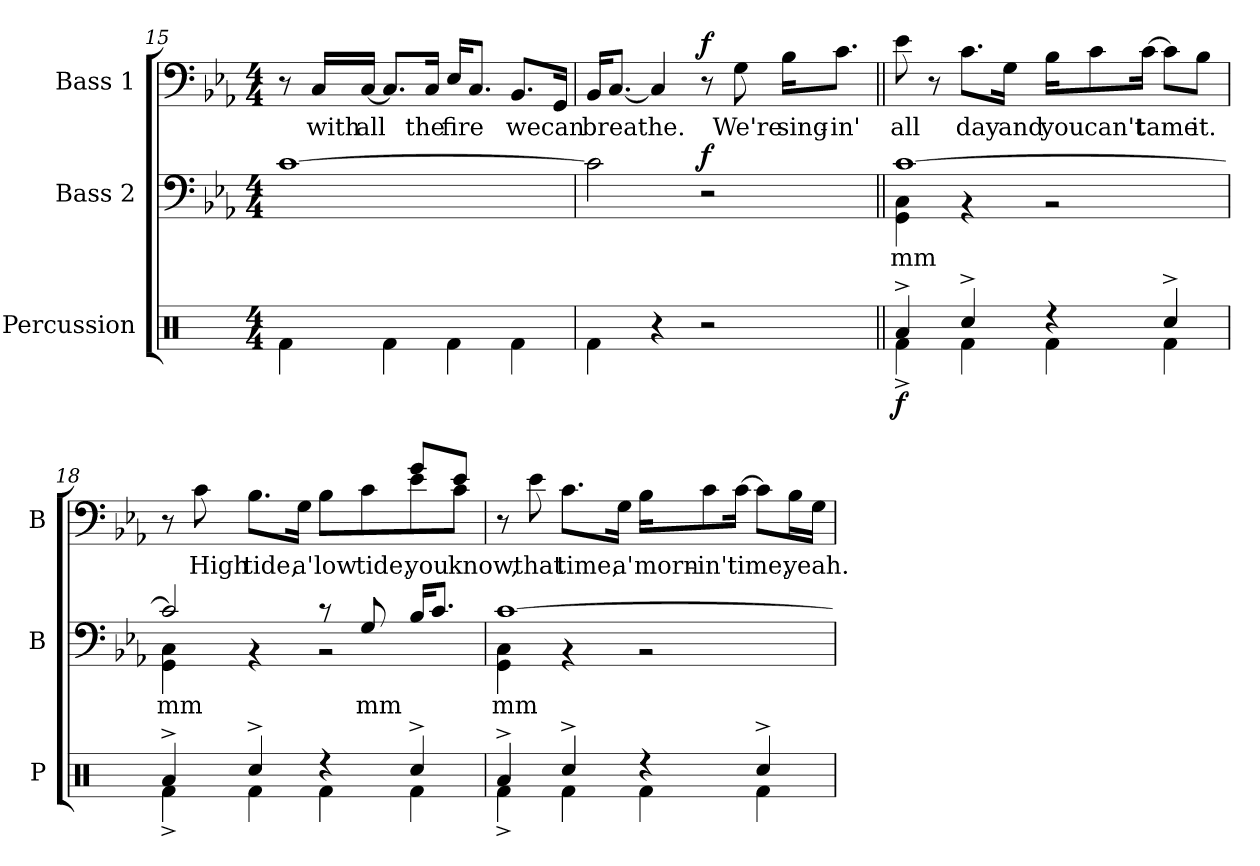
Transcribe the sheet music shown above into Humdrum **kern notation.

**kern	**dynam	**kern	**text	**dynam	**kern	**text	**dynam
*part3	*part3	*part2	*part2	*part2	*part1	*part1	*part1
*staff3	*staff3	*staff2	*staff2	*staff2	*staff1	*staff1	*staff1
*I"Percussion	*	*I"Bass 2	*	*	*I"Bass 1	*	*
*I'P	*	*I'B	*	*	*I'B	*	*
!!LO:LB:g=z
*clefX	*	*clefF4	*	*	*clefF4	*	*
*	*	*ITrd7c12	*	*	*	*	*
*k[]	*	*k[b-e-a-]	*	*	*k[b-e-a-]	*	*
*M4/4	*	*M4/4	*	*	*M4/4	*	*
=15	=15	=15	=15	=15	=15	=15	=15
4Rf\	.	[1C	.	.	8r	.	.
!	!	!	!	!	!	!LO:LY:b	!
.	.	.	.	.	16C/LL	with	.
!	!	!	!	!	!	!LO:LY:b	!
.	.	.	.	.	[16C/JJ	all	.
4Rf\	.	.	.	.	8.C/L]	.	.
!	!	!	!	!	!	!LO:LY:b	!
.	.	.	.	.	16C/Jk	the	.
!	!	!	!	!	!	!LO:LY:b	!
4Rf\	.	.	.	.	16E-/KL	fire	.
.	.	.	.	.	8.C/J	.	.
!	!	!	!	!	!	!LO:LY:b	!
4Rf\	.	.	.	.	8.BB-/L	we	.
!	!	!	!	!	!	!LO:LY:b	!
.	.	.	.	.	16GG/Jk	can	.
=16	=16	=16	=16	=16	=16	=16	=16
!	!	!	!	!	!	!LO:LY:b	!
4Rf\	.	2C\]	.	.	16BB-/KL	breathe.	.
.	.	.	.	.	[8.C/J	.	.
4r	.	.	.	.	4C/]	.	.
!	!	!	!	!LO:DY:b	!	!	!LO:DY:b
2r	.	2r	.	f	8r	.	f
!	!	!	!	!	!	!LO:LY:b	!
.	.	.	.	.	8G\	We're	.
!	!	!	!	!	!	!LO:LY:b	!
.	.	.	.	.	16B-\KL	sing-	.
!	!	!	!	!	!	!LO:LY:b	!
.	.	.	.	.	8.c\J	-in'	.
=17||	=17||	=17||	=17||	=17||	=17||	=17||	=17||
*^	*	*^	*	*	*	*	*
!	!	!LO:DY:b	!	!	!LO:LY:b	!	!	!LO:LY:b	!
4Ra^/	4Rf^\	f	[1C	4GGG\ 4CC\	mm	.	8e-\	all	.
.	.	.	.	.	.	.	8r	.	.
!	!	!	!	!	!	!	!	!LO:LY:b	!
4Rcc^/	4Rf\	.	.	4r	.	.	8.c\L	day	.
!	!	!	!	!	!	!	!	!LO:LY:b	!
.	.	.	.	.	.	.	16G\Jk	and	.
!	!	!	!	!	!	!	!	!LO:LY:b	!
4r	4Rf\	.	.	2r	.	.	16B-\KL	you	.
!	!	!	!	!	!	!	!	!LO:LY:b	!
.	.	.	.	.	.	.	8c\	can't	.
!	!	!	!	!	!	!	!	!LO:LY:b	!
.	.	.	.	.	.	.	[16c\Jk	tame	.
4Rcc^/	4Rf\	.	.	.	.	.	8c\L]	.	.
!	!	!	!	!	!	!	!	!LO:LY:b	!
.	.	.	.	.	.	.	8B-\J	it.	.
!!LO:PB:g=z
=18	=18	=18	=18	=18	=18	=18	=18	=18	=18
!	!	!	!	!	!LO:LY:b	!	!	!	!
*	*	*	*	*	*	*	*^	*	*
4Ra^/	4Rf^\	.	2C/]	4GGG\ 4CC\	mm	.	8r	2.ryy	.	.
!	!	!	!	!	!	!	!	!	!LO:LY:b	!
.	.	.	.	.	.	.	8c\	.	High	.
!	!	!	!	!	!	!	!	!	!LO:LY:b	!
4Rcc^/	4Rf\	.	.	4r	.	.	8.B-\L	.	tide,	.
!	!	!	!	!	!	!	!	!	!LO:LY:b	!
.	.	.	.	.	.	.	16G\Jk	.	a'	.
!	!	!	!	!	!	!	!	!	!LO:LY:b	!
4r	4Rf\	.	8r	2r	.	.	8B-\L	.	low	.
!	!	!	!	!	!LO:LY:b	!	!	!	!LO:LY:b	!
.	.	.	8GG/	.	mm	.	8c\	.	tide,	.
!	!	!	!	!	!	!	!	!	!LO:LY:b	!
4Rcc^/	4Rf\	.	16BB-/KL	.	.	.	8e-\	8g/L	you	.
.	.	.	8.C/J	.	.	.	.	.	.	.
!	!	!	!	!	!	!	!	!	!LO:LY:b	!
.	.	.	.	.	.	.	8c\J	8e-/J	know,	.
=19	=19	=19	=19	=19	=19	=19	=19	=19	=19	=19
!	!	!	!	!	!LO:LY:b	!	!	!	!	!
*	*	*	*	*	*	*	*v	*v	*	*
4Ra^/	4Rf^\	.	[1C	4GGG\ 4CC\	mm	.	8r	.	.
!	!	!	!	!	!	!	!	!LO:LY:b	!
.	.	.	.	.	.	.	8e-\	that	.
!	!	!	!	!	!	!	!	!LO:LY:b	!
4Rcc^/	4Rf\	.	.	4r	.	.	8.c\L	time,	.
!	!	!	!	!	!	!	!	!LO:LY:b	!
.	.	.	.	.	.	.	16G\Jk	a'	.
!	!	!	!	!	!	!	!	!LO:LY:b	!
4r	4Rf\	.	.	2r	.	.	16B-\KL	morn-	.
!	!	!	!	!	!	!	!	!LO:LY:b	!
.	.	.	.	.	.	.	8c\	-in'	.
!	!	!	!	!	!	!	!	!LO:LY:b	!
.	.	.	.	.	.	.	[16c\Jk	time,	.
4Rcc^/	4Rf\	.	.	.	.	.	8c\L]	.	.
!	!	!	!	!	!	!	!	!LO:LY:b	!
.	.	.	.	.	.	.	16B-\L	yeah.	.
.	.	.	.	.	.	.	16G\JJ	.	.
*v	*v	*	*	*	*	*	*	*	*
*	*	*v	*v	*	*	*	*	*
=	=	=	=	=	=	=	=
*-	*-	*-	*-	*-	*-	*-	*-
